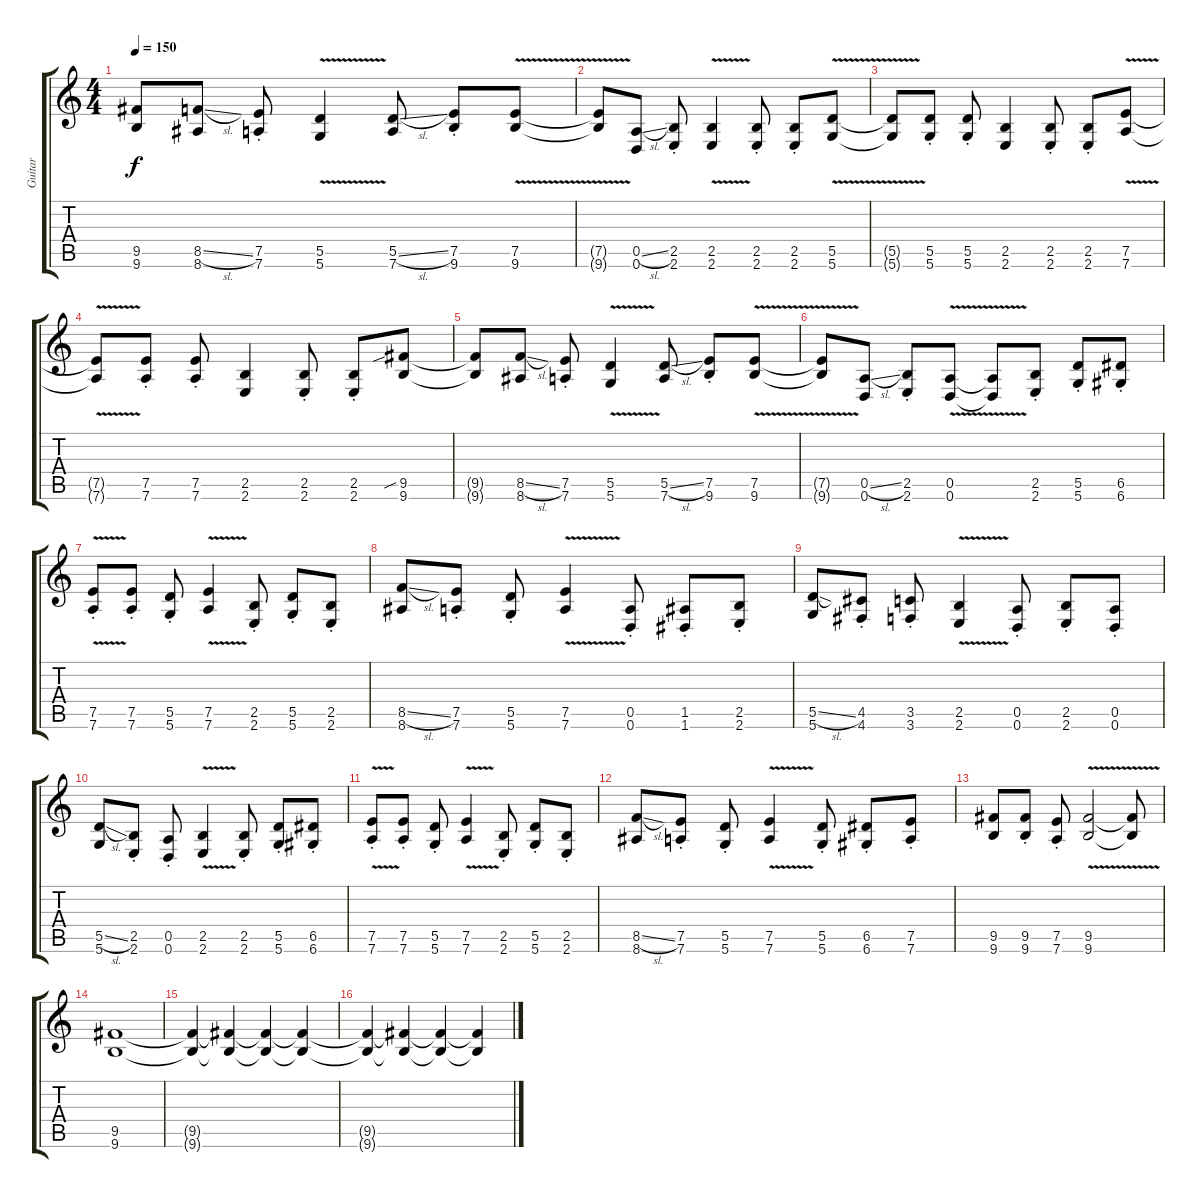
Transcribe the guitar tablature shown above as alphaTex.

\track ("Guitar " "Guitar ") {instrument distortionguitar}
\staff {score tabs}
\tuning (E4 B3 G3 D3 A2 D2) {hide}
\ts (4 4)
\tempo 150
\clef g2
\ks c
(9.5{t} 9.6{t}).8{dy f} (8.5{sl} 8.6).8 (7.5{st} 7.6).8 (5.5{v} 5.6{v}).4 (5.5{sl} 7.6).8 (7.5{st} 9.6).8 (7.5{v} 9.6{v}).8 |
(7.5{t} 9.6{t}).8 (0.5{sl} 0.6).8 (2.5{st} 2.6).8 (2.5{v} 2.6{v}).4 (2.5{st} 2.6).8 (2.5{st} 2.6).8 (5.5{v} 5.6{v}).8 |
(5.5{t} 5.6{t}).8 (5.5{st} 5.6).8 (5.5{st} 5.6).8 (2.5 2.6).4 (2.5{st} 2.6).8 (2.5{st} 2.6).8 (7.5{v} 7.6{v}).8 |
(7.5{t} 7.6{t}).8 (7.5{st} 7.6).8 (7.5{st} 7.6).8 (2.5 2.6).4 (2.5{st} 2.6).8 (2.5{st} 2.6).8 (9.5{sib} 9.6).8 |
(9.5{t} 9.6{t}).8 (8.5{sl} 8.6).8 (7.5{st} 7.6).8 (5.5{v} 5.6{v}).4 (5.5{sl} 7.6).8 (7.5{st} 9.6).8 (7.5{v} 9.6{v}).8 |
(7.5{t} 9.6{t}).8 (0.5{sl} 0.6).8 (2.5{st} 2.6).8 (0.5 0.6{v}).8 (0.5{t} 0.6{t}).8 (2.5{st} 2.6).8 (5.5{st} 5.6).8 (6.5{st} 6.6).8 |
(7.5{v st} 7.6{v}).8 (7.5{st} 7.6).8 (5.5{st} 5.6).8 (7.5{v} 7.6{v}).4 (2.5{st} 2.6).8 (5.5{st} 5.6).8 (2.5{st} 2.6).8 |
(8.5{sl} 8.6).8 (7.5{st} 7.6).8 (5.5{st} 5.6).8 (7.5{v} 7.6{v}).4 (0.5{st} 0.6).8 (1.5{st} 1.6).8 (2.5{st} 2.6).8 |
(5.5{sl} 5.6).8 (4.5{st} 4.6).8 (3.5{st} 3.6).8 (2.5{v} 2.6{v}).4 (0.5{st} 0.6).8 (2.5{st} 2.6).8 (0.5{st} 0.6).8 |
(5.5{sl} 5.6).8 (2.5{st} 2.6).8 (0.5{st} 0.6).8 (2.5{v} 2.6{v}).4 (2.5{st} 2.6).8 (5.5{st} 5.6).8 (6.5{st} 6.6).8 |
(7.5{v st} 7.6{v}).8 (7.5{st} 7.6).8 (5.5{st} 5.6).8 (7.5{v} 7.6{v}).4 (2.5{st} 2.6).8 (5.5{st} 5.6).8 (2.5{st} 2.6).8 |
(8.5{sl} 8.6).8 (7.5{st} 7.6).8 (5.5{st} 5.6).8 (7.5{v} 7.6{v}).4 (5.5{st} 5.6).8 (6.5{st} 6.6).8 (7.5{st} 7.6).8 |
(9.5 9.6).8 (9.5{st} 9.6).8 (7.5{st} 7.6).8 (9.5{v} 9.6{v}).2 (9.5{t} 9.6{t}).8 |
(9.5 9.6).1 |
(9.5{t} 9.6{t}).4{volume 13} (9.5{t} 9.6{t}).4{volume 11} (9.5{t} 9.6{t}).4{volume 9} (9.5{t} 9.6{t}).4{volume 7} |
(9.5{t} 9.6{t}).4{volume 6} (9.5{t} 9.6{t}).4{volume 5} (9.5{t} 9.6{t}).4{volume 4} (9.5{t} 9.6{t}).4{volume 3}
